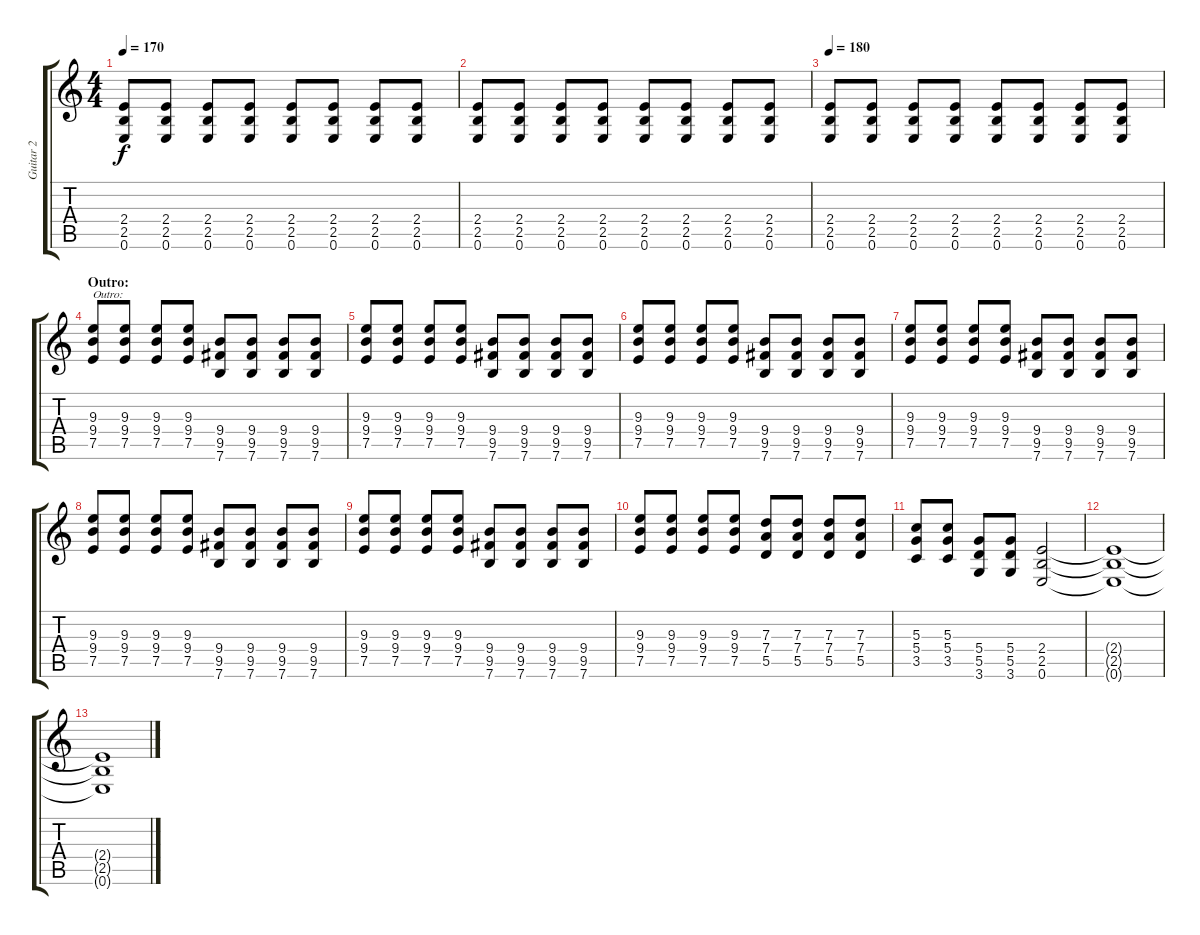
\track ("Guitar 2" "Guitar 2") {instrument distortionguitar}
\staff {score tabs}
\tuning (E4 B3 G3 D3 A2 E2) {hide}
\ts (4 4)
\tempo 170
\clef g2
\ks c
(2.4 2.5 0.6).8{dy f} (2.4 2.5 0.6).8 (2.4 2.5 0.6).8 (2.4 2.5 0.6).8 (2.4 2.5 0.6).8 (2.4 2.5 0.6).8 (2.4 2.5 0.6).8 (2.4 2.5 0.6).8 |
(2.4 2.5 0.6).8 (2.4 2.5 0.6).8 (2.4 2.5 0.6).8 (2.4 2.5 0.6).8 (2.4 2.5 0.6).8 (2.4 2.5 0.6).8 (2.4 2.5 0.6).8 (2.4 2.5 0.6).8 |
\tempo 180
(2.4 2.5 0.6).8 (2.4 2.5 0.6).8 (2.4 2.5 0.6).8 (2.4 2.5 0.6).8 (2.4 2.5 0.6).8 (2.4 2.5 0.6).8 (2.4 2.5 0.6).8 (2.4 2.5 0.6).8 |
\section ("" "Outro:")
(9.3 9.4 7.5).8{txt "Outro:"} (9.3 9.4 7.5).8 (9.3 9.4 7.5).8 (9.3 9.4 7.5).8 (9.4 9.5 7.6).8 (9.4 9.5 7.6).8 (9.4 9.5 7.6).8 (9.4 9.5 7.6).8 |
(9.3 9.4 7.5).8 (9.3 9.4 7.5).8 (9.3 9.4 7.5).8 (9.3 9.4 7.5).8 (9.4 9.5 7.6).8 (9.4 9.5 7.6).8 (9.4 9.5 7.6).8 (9.4 9.5 7.6).8 |
(9.3 9.4 7.5).8 (9.3 9.4 7.5).8 (9.3 9.4 7.5).8 (9.3 9.4 7.5).8 (9.4 9.5 7.6).8 (9.4 9.5 7.6).8 (9.4 9.5 7.6).8 (9.4 9.5 7.6).8 |
(9.3 9.4 7.5).8 (9.3 9.4 7.5).8 (9.3 9.4 7.5).8 (9.3 9.4 7.5).8 (9.4 9.5 7.6).8 (9.4 9.5 7.6).8 (9.4 9.5 7.6).8 (9.4 9.5 7.6).8 |
(9.3 9.4 7.5).8 (9.3 9.4 7.5).8 (9.3 9.4 7.5).8 (9.3 9.4 7.5).8 (9.4 9.5 7.6).8 (9.4 9.5 7.6).8 (9.4 9.5 7.6).8 (9.4 9.5 7.6).8 |
(9.3 9.4 7.5).8 (9.3 9.4 7.5).8 (9.3 9.4 7.5).8 (9.3 9.4 7.5).8 (9.4 9.5 7.6).8 (9.4 9.5 7.6).8 (9.4 9.5 7.6).8 (9.4 9.5 7.6).8 |
(9.3 9.4 7.5).8 (9.3 9.4 7.5).8 (9.3 9.4 7.5).8 (9.3 9.4 7.5).8 (7.3 7.4 5.5).8 (7.3 7.4 5.5).8 (7.3 7.4 5.5).8 (7.3 7.4 5.5).8 |
(5.3 5.4 3.5).8 (5.3 5.4 3.5).8 (5.4 5.5 3.6).8 (5.4 5.5 3.6).8 (2.4 2.5 0.6).2 |
(2.4{t} 2.5{t} 0.6{t}).1 |
(2.4{t} 2.5{t} 0.6{t}).1
